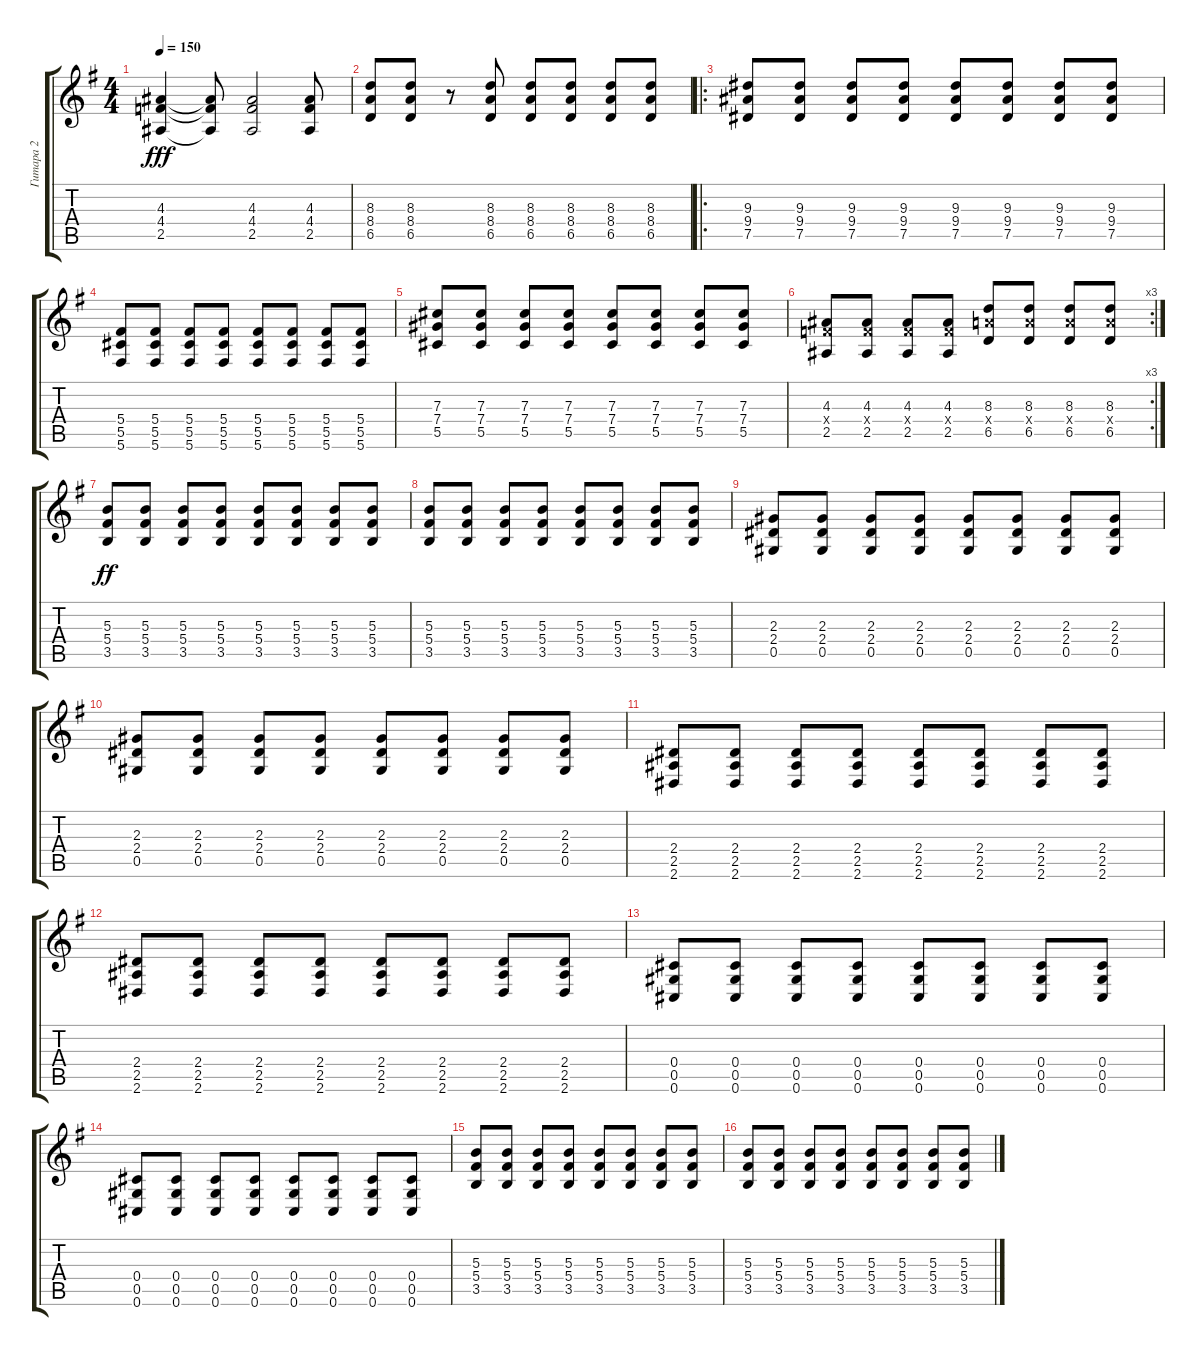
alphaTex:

\track ("Гитара 2" "Гитара 2") {instrument distortionguitar}
\staff {score tabs}
\tuning (Eb4 Bb3 Gb3 Db3 Ab2 Db2) {hide}
\ts (4 4)
\tempo 150
\clef g2
\ks g
(4.3 4.4 2.5).4{dy fff} (4.3{t} 4.4{t} 2.5{t}).8 (4.3 4.4 2.5).2 (4.3 4.4 2.5).8 |
(8.3 8.4 6.5).8 (8.3 8.4 6.5).8 r.8 (8.3 8.4 6.5).8 (8.3 8.4 6.5).8 (8.3 8.4 6.5).8 (8.3 8.4 6.5).8 (8.3 8.4 6.5).8 |
\ro
(9.3 9.4 7.5).8 (9.3 9.4 7.5).8 (9.3 9.4 7.5).8 (9.3 9.4 7.5).8 (9.3 9.4 7.5).8 (9.3 9.4 7.5).8 (9.3 9.4 7.5).8 (9.3 9.4 7.5).8 |
(5.4 5.5 5.6).8 (5.4 5.5 5.6).8 (5.4 5.5 5.6).8 (5.4 5.5 5.6).8 (5.4 5.5 5.6).8 (5.4 5.5 5.6).8 (5.4 5.5 5.6).8 (5.4 5.5 5.6).8 |
(7.3 7.4 5.5).8 (7.3 7.4 5.5).8 (7.3 7.4 5.5).8 (7.3 7.4 5.5).8 (7.3 7.4 5.5).8 (7.3 7.4 5.5).8 (7.3 7.4 5.5).8 (7.3 7.4 5.5).8 |
\rc 3
(4.3 4.4{x} 2.5).8 (4.3 4.4{x} 2.5).8 (4.3 4.4{x} 2.5).8 (4.3 4.4{x} 2.5).8 (8.3 8.4{x} 6.5).8 (8.3 8.4{x} 6.5).8 (8.3 8.4{x} 6.5).8 (8.3 8.4{x} 6.5).8 |
(5.3 5.4 3.5).8{dy ff} (5.3 5.4 3.5).8 (5.3 5.4 3.5).8 (5.3 5.4 3.5).8 (5.3 5.4 3.5).8 (5.3 5.4 3.5).8 (5.3 5.4 3.5).8 (5.3 5.4 3.5).8 |
(5.3 5.4 3.5).8 (5.3 5.4 3.5).8 (5.3 5.4 3.5).8 (5.3 5.4 3.5).8 (5.3 5.4 3.5).8 (5.3 5.4 3.5).8 (5.3 5.4 3.5).8 (5.3 5.4 3.5).8 |
(2.3 2.4 0.5).8 (2.3 2.4 0.5).8 (2.3 2.4 0.5).8 (2.3 2.4 0.5).8 (2.3 2.4 0.5).8 (2.3 2.4 0.5).8 (2.3 2.4 0.5).8 (2.3 2.4 0.5).8 |
(2.3 2.4 0.5).8 (2.3 2.4 0.5).8 (2.3 2.4 0.5).8 (2.3 2.4 0.5).8 (2.3 2.4 0.5).8 (2.3 2.4 0.5).8 (2.3 2.4 0.5).8 (2.3 2.4 0.5).8 |
(2.4 2.5 2.6).8 (2.4 2.5 2.6).8 (2.4 2.5 2.6).8 (2.4 2.5 2.6).8 (2.4 2.5 2.6).8 (2.4 2.5 2.6).8 (2.4 2.5 2.6).8 (2.4 2.5 2.6).8 |
(2.4 2.5 2.6).8 (2.4 2.5 2.6).8 (2.4 2.5 2.6).8 (2.4 2.5 2.6).8 (2.4 2.5 2.6).8 (2.4 2.5 2.6).8 (2.4 2.5 2.6).8 (2.4 2.5 2.6).8 |
(0.4 0.5 0.6).8 (0.4 0.5 0.6).8 (0.4 0.5 0.6).8 (0.4 0.5 0.6).8 (0.4 0.5 0.6).8 (0.4 0.5 0.6).8 (0.4 0.5 0.6).8 (0.4 0.5 0.6).8 |
(0.4 0.5 0.6).8 (0.4 0.5 0.6).8 (0.4 0.5 0.6).8 (0.4 0.5 0.6).8 (0.4 0.5 0.6).8 (0.4 0.5 0.6).8 (0.4 0.5 0.6).8 (0.4 0.5 0.6).8 |
(5.3 5.4 3.5).8 (5.3 5.4 3.5).8 (5.3 5.4 3.5).8 (5.3 5.4 3.5).8 (5.3 5.4 3.5).8 (5.3 5.4 3.5).8 (5.3 5.4 3.5).8 (5.3 5.4 3.5).8 |
(5.3 5.4 3.5).8 (5.3 5.4 3.5).8 (5.3 5.4 3.5).8 (5.3 5.4 3.5).8 (5.3 5.4 3.5).8 (5.3 5.4 3.5).8 (5.3 5.4 3.5).8 (5.3 5.4 3.5).8
